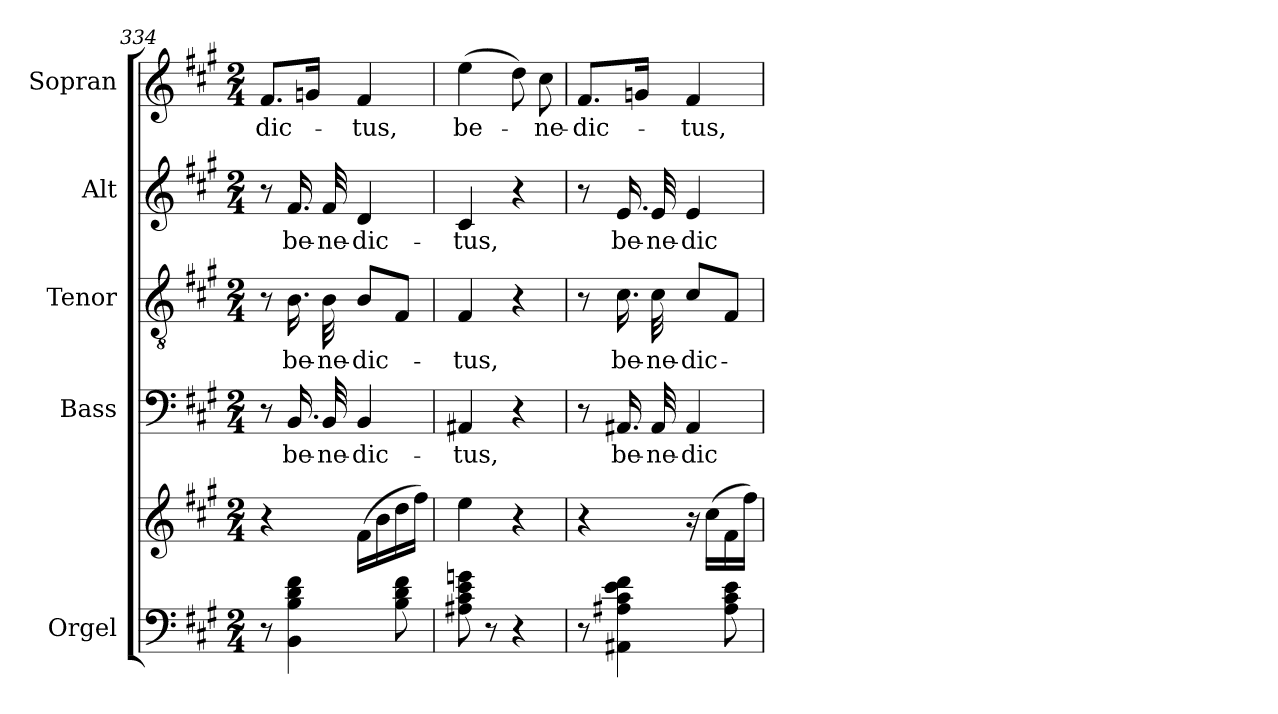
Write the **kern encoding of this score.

**kern	**kern	**kern	**text	**kern	**text	**kern	**text	**kern	**text
*part5	*part5	*part4	*part4	*part3	*part3	*part2	*part2	*part1	*part1
*staff6	*staff5	*staff4	*staff4	*staff3	*staff3	*staff2	*staff2	*staff1	*staff1
*I"Orgel	*	*I"Bass	*	*I"Tenor	*	*I"Alt	*	*I"Sopran	*
*I'Org.	*	*I'B.	*	*I'T.	*	*I'A.	*	*I'S.	*
*clefF4	*clefG2	*clefF4	*	*clefGv2	*	*clefG2	*	*clefG2	*
*k[f#c#g#]	*k[f#c#g#]	*k[f#c#g#]	*	*k[f#c#g#]	*	*k[f#c#g#]	*	*k[f#c#g#]	*
*A:	*A:	*A:	*	*A:	*	*A:	*	*A:	*
*M2/4	*M2/4	*M2/4	*	*M2/4	*	*M2/4	*	*M2/4	*
=334	=334	=334	=334	=334	=334	=334	=334	=334	=334
!	!	!	!	!	!	!	!	!	!LO:LY:b
8r	4r	8r	.	8r	.	8r	.	8.f#/L	-dic-
!	!	!	!LO:LY:b	!	!LO:LY:b	!	!LO:LY:b	!	!
4BB\ 4B\ 4d\ 4f#\	.	16.BB/	be-	16.B\	be-	16.f#/	be-	.	.
.	.	.	.	.	.	.	.	16gn/Jk	.
!	!	!	!LO:LY:b	!	!LO:LY:b	!	!LO:LY:b	!	!
.	.	32BB/	-ne-	32B\	-ne-	32f#/	-ne-	.	.
!	!	!	!LO:LY:b	!	!LO:LY:b	!	!LO:LY:b	!	!LO:LY:b
.	(>16f#\LL	4BB/	-dic-	8B/L	-dic-	4d/	-dic-	4f#/	-tus,
.	16b\	.	.	.	.	.	.	.	.
8B\ 8d\ 8f#\	16dd\	.	.	8F#/J	.	.	.	.	.
.	16ff#\JJ)	.	.	.	.	.	.	.	.
!!LO:LB:g=z
=335	=335	=335	=335	=335	=335	=335	=335	=335	=335
!	!	!	!LO:LY:b	!	!LO:LY:b	!	!LO:LY:b	!	!LO:LY:b
8A#X\ 8c#\ 8e\ 8gn\	4ee\	4AA#X/	-tus,	4F#/	-tus,	4c#/	-tus,	(>4ee\	be-
8r	.	.	.	.	.	.	.	.	.
4r	4r	4r	.	4r	.	4r	.	8dd\)	.
!	!	!	!	!	!	!	!	!	!LO:LY:b
.	.	.	.	.	.	.	.	8cc#\	-ne-
=336	=336	=336	=336	=336	=336	=336	=336	=336	=336
!	!	!	!	!	!	!	!	!	!LO:LY:b
8r	4r	8r	.	8r	.	8r	.	8.f#/L	-dic-
!	!	!	!LO:LY:b	!	!LO:LY:b	!	!LO:LY:b	!	!
4AA#X\ 4A#X\ 4c#\ 4e\ 4f#\	.	16.AA#X/	be-	16.c#\	be-	16.e/	be-	.	.
.	.	.	.	.	.	.	.	16gn/Jk	.
!	!	!	!LO:LY:b	!	!LO:LY:b	!	!LO:LY:b	!	!
.	.	32AA#/	-ne-	32c#\	-ne-	32e/	-ne-	.	.
!	!	!	!LO:LY:b	!	!LO:LY:b	!	!LO:LY:b	!	!LO:LY:b
.	16r	4AA#/	-dic-	8c#/L	-dic-	4e/	-dic-	4f#/	-tus,
.	(>16cc#\LL	.	.	.	.	.	.	.	.
8A#\ 8c#\ 8e\	16f#\	.	.	8F#/J	.	.	.	.	.
.	16ff#\JJ)	.	.	.	.	.	.	.	.
=	=	=	=	=	=	=	=	=	=
*-	*-	*-	*-	*-	*-	*-	*-	*-	*-
